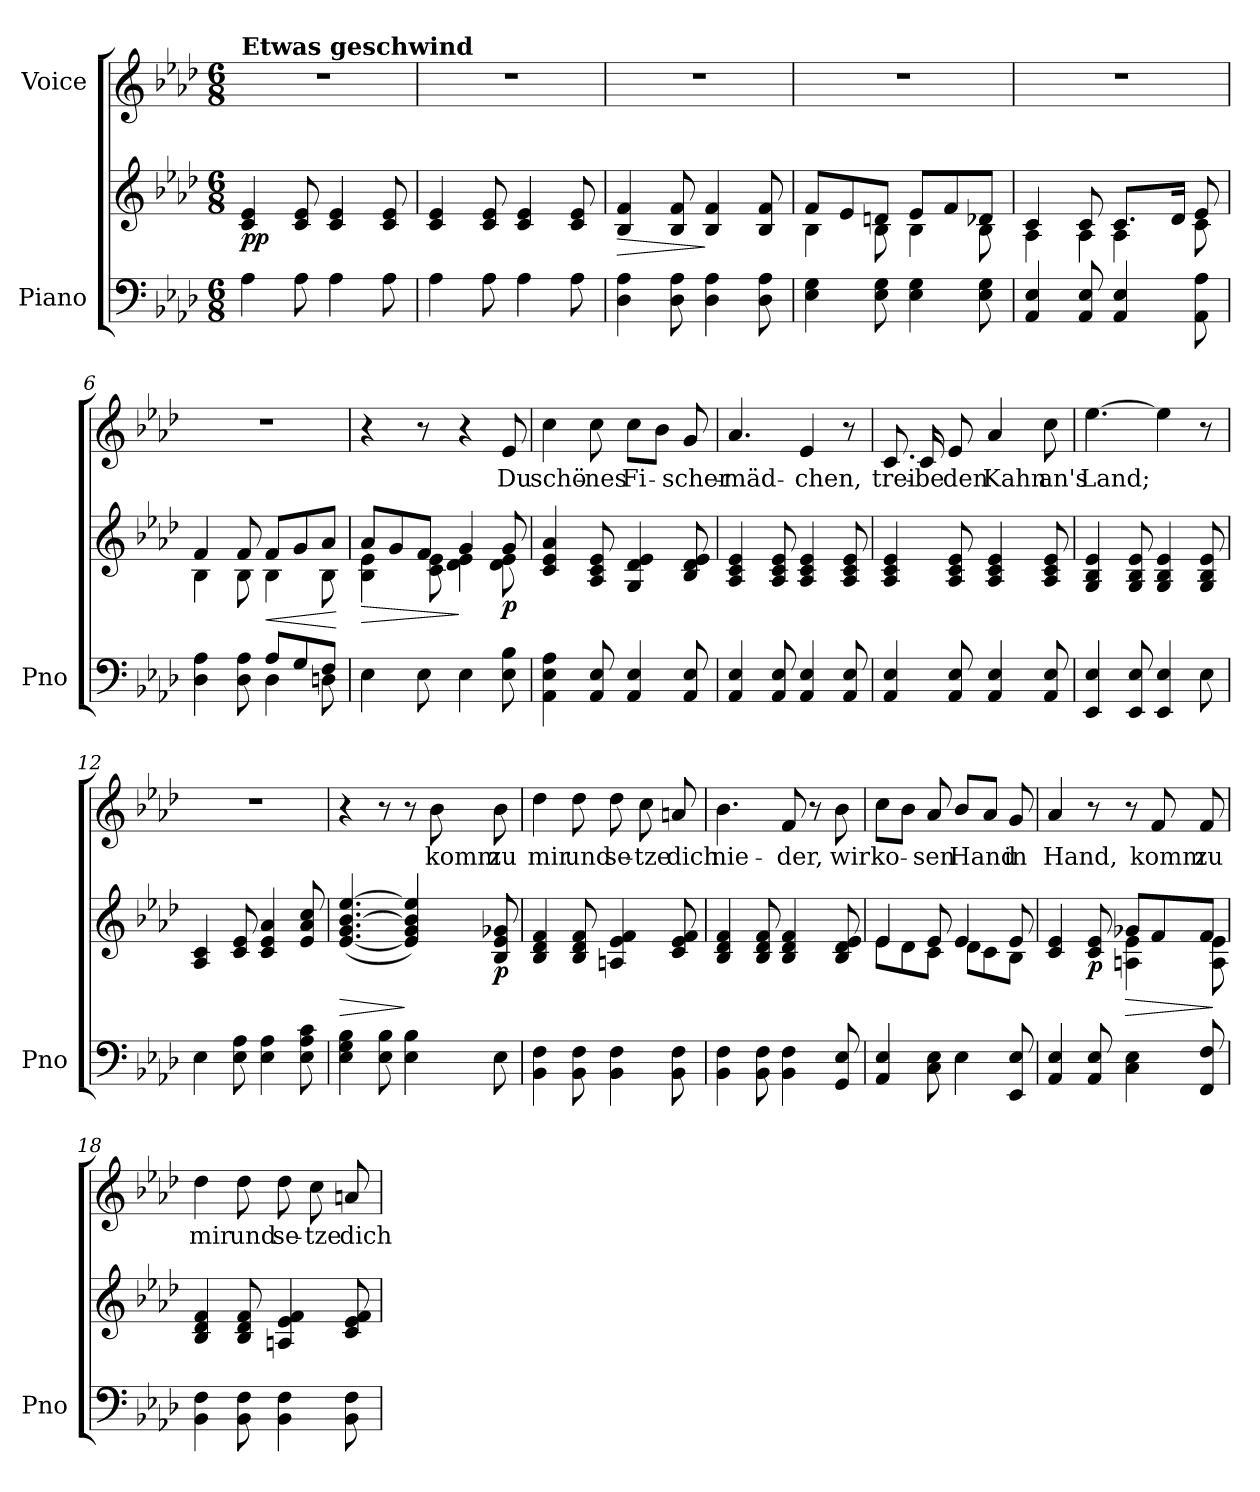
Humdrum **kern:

**kern	**kern	**dynam	**kern	**text
*part2	*part2	*part2	*part1	*part1
*staff3	*staff2	*staff2/3	*staff1	*staff1
*I"Piano	*	*	*I"Voice	*
*I'Pno	*	*	*	*
*clefF4	*clefG2	*	*clefG2	*
*k[b-e-a-d-]	*k[b-e-a-d-]	*	*k[b-e-a-d-]	*
*M6/8	*M6/8	*	*M6/8	*
=1	=1	=1	=1	=1
!	!	!	!LO:TX:a:B:t=Etwas geschwind	!
!	!	!LO:DY:b	!	!
4A-\	4c/ 4e-/	pp	2.r	.
8A-\	8c/ 8e-/	.	.	.
4A-\	4c/ 4e-/	.	.	.
8A-\	8c/ 8e-/	.	.	.
=2	=2	=2	=2	=2
4A-\	4c/ 4e-/	.	2.r	.
8A-\	8c/ 8e-/	.	.	.
4A-\	4c/ 4e-/	.	.	.
8A-\	8c/ 8e-/	.	.	.
=3	=3	=3	=3	=3
!	!	!LO:HP:b	!	!
4D-\ 4A-\	4B-/ 4f/	>	2.r	.
8D-\ 8A-\	8B-/ 8f/	.	.	.
4D-\ 4A-\	4B-/ 4f/	]	.	.
8D-\ 8A-\	8B-/ 8f/	.	.	.
=4	=4	=4	=4	=4
*	*^	*	*	*
4E-\ 4G\	8f/L	4B-\	.	2.r	.
.	8e-/	.	.	.	.
8E-\ 8G\	8dn/J	8B-\	.	.	.
4E-\ 4G\	8e-/L	4B-\	.	.	.
.	8f/	.	.	.	.
8E-\ 8G\	8d-X/J	8B-\	.	.	.
=5	=5	=5	=5	=5	=5
*	*	*^	*	*	*
4AA-/ 4E-/	4c/	4.ryy	4A-\	.	2.r	.
8AA-/ 8E-/	8c/	.	4A-\	.	.	.
4AA-/ 4E-/	8.c/L	4A-\	.	.	.	.
.	.	.	4ryy	.	.	.
.	16d-/Jk	.	.	.	.	.
8AA-\ 8A-\	8e-/	8c\	.	.	.	.
*	*	*v	*v	*	*	*
!!LO:LB:g=z
=6	=6	=6	=6	=6	=6
*^	*	*	*	*	*
4.rAyy	4D-\ 4A-\	4f/	4B-\	.	2.r	.
.	8D-\ 8A-\	8f/	8B-\	.	.	.
!	!	!	!	!LO:HP:b	!	!
8A-/L	4D-\	8f/L	4B-\	<	.	.
8G/	.	8g/	.	.	.	.
8F/J	8Dn\	8a-/J	8B-\	.	.	.
*v	*v	*	*	*	*	*
*	*v	*v	*	*	*
.	.	[	.	.
=7	=7	=7	=7	=7
!	!	!LO:HP:b	!	!
*	*^	*	*	*
4E-\	8a-/L	4B-\ 4e-\	>	4r	.
.	8g/	.	.	.	.
8E-\	8f/J	8c\ 8e-\	.	8r	.
4E-\	4g/	4d-\ 4e-\	]	4r	.
!	!	!	!LO:DY:b	!	!LO:LY:b
8E-\ 8B-\	8g/	8d-\ 8e-\	p	8e-/	Du
=8	=8	=8	=8	=8	=8
!	!	!	!	!	!LO:LY:b
*	*v	*v	*	*	*
4AA-\ 4E-\ 4A-\	4c/ 4e-/ 4a-/	.	4cc\	schö-
!	!	!	!	!LO:LY:b
8AA-/ 8E-/	8A-/ 8c/ 8e-/	.	8cc\	-nes
!	!	!	!	!LO:LY:b
4AA-/ 4E-/	4G/ 4d-/ 4e-/	.	8cc\L	Fi-
.	.	.	8b-\J	.
!	!	!	!	!LO:LY:b
8AA-/ 8E-/	8B-/ 8d-/ 8e-/	.	8g/	-scher-
=9	=9	=9	=9	=9
!	!	!	!	!LO:LY:b
4AA-/ 4E-/	4A-/ 4c/ 4e-/	.	4.a-/	-mäd-
8AA-/ 8E-/	8A-/ 8c/ 8e-/	.	.	.
!	!	!	!	!LO:LY:b
4AA-/ 4E-/	4A-/ 4c/ 4e-/	.	4e-/	-chen,
8AA-/ 8E-/	8A-/ 8c/ 8e-/	.	8r	.
=10	=10	=10	=10	=10
!	!	!	!	!LO:LY:b
4AA-/ 4E-/	4A-/ 4c/ 4e-/	.	8.c/	trei-
!	!	!	!	!LO:LY:b
.	.	.	16c/	-be
!	!	!	!	!LO:LY:b
8AA-/ 8E-/	8A-/ 8c/ 8e-/	.	8e-/	den
!	!	!	!	!LO:LY:b
4AA-/ 4E-/	4A-/ 4c/ 4e-/	.	4a-/	Kahn
!	!	!	!	!LO:LY:b
8AA-/ 8E-/	8A-/ 8c/ 8e-/	.	8cc\	an's
!!LO:LB:g=z
=11	=11	=11	=11	=11
!	!	!	!	!LO:LY:b
4EE-/ 4E-/	4G/ 4B-/ 4e-/	.	[4.ee-\	Land;
8EE-/ 8E-/	8G/ 8B-/ 8e-/	.	.	.
4EE-/ 4E-/	4G/ 4B-/ 4e-/	.	4ee-\]	.
8E-\	8G/ 8B-/ 8e-/	.	8r	.
=12	=12	=12	=12	=12
4E-\	4A-/ 4c/	.	2.r	.
8E-\ 8A-\	8c/ 8e-/	.	.	.
4E-\ 4A-\	4c/ 4e-/ 4a-/	.	.	.
8E-\ 8A-\ 8c\	8e-/ 8a-/ 8cc/	.	.	.
=13	=13	=13	=13	=13
!	!	!LO:HP:b	!	!
4E-\ 4G\ 4B-\	([4.e-/ 4.g/ [4.b-/ [4.ee-/	>	4r	.
8E-\ 8B-\	.	.	8r	.
4E-\ 4B-\	4e-/] 4g/ 4b-/] 4ee-/])	]	8r	.
!	!	!	!	!LO:LY:b
.	.	.	8b-\	komm
!	!	!LO:DY:b	!	!LO:LY:b
8E-\	8B-/ 8e-/ 8g-X/	p	8b-\	zu
=14	=14	=14	=14	=14
!	!	!	!	!LO:LY:b
4BB-\ 4F\	4B-/ 4d-/ 4f/	.	4dd-\	mir
!	!	!	!	!LO:LY:b
8BB-\ 8F\	8B-/ 8d-/ 8f/	.	8dd-\	und
!	!	!	!	!LO:LY:b
4BB-\ 4F\	4An/ 4e-/ 4f/	.	8dd-\	se-
!	!	!	!	!LO:LY:b
.	.	.	8cc\	-tze
!	!	!	!	!LO:LY:b
8BB-\ 8F\	8c/ 8e-/ 8f/	.	8an/	dich
=15	=15	=15	=15	=15
!	!	!	!	!LO:LY:b
4BB-\ 4F\	4B-/ 4d-/ 4f/	.	4.b-\	nie-
8BB-\ 8F\	8B-/ 8d-/ 8f/	.	.	.
!	!	!	!	!LO:LY:b
4BB-\ 4F\	4B-/ 4d-/ 4f/	.	8f/	-der,
.	.	.	8r	.
!	!	!	!	!LO:LY:b
8GG/ 8E-/	8B-/ 8d-/ 8e-/	.	8b-\	wir
=16	=16	=16	=16	=16
*	*^	*	*	*
!	!	!	!	!	!LO:LY:b
4AA-/ 4E-/	4e-/	8e-\L	.	8cc\L	ko-
.	.	8d-\	.	8b-\J	.
!	!	!	!	!	!LO:LY:b
8C\ 8E-\	8e-/	8c\J	.	8a-/	-sen
!	!	!	!	!	!LO:LY:b
4E-\	4e-/	8d-\L	.	8b-/L	Hand
.	.	8c\	.	8a-/J	.
!	!	!	!	!	!LO:LY:b
8EE-/ 8E-/	8e-/	8B-\J	.	8g/	in
!!LO:LB:g=z
=17	=17	=17	=17	=17	=17
!	!	!	!	!	!LO:LY:b
4AA-/ 4E-/	4c/ 4e-/	4.ryy	.	4a-/	Hand,
!	!	!	!LO:DY:b	!	!
8AA-/ 8E-/	8c/ 8e-/	.	p	8r	.
!	!	!	!LO:HP:b	!	!
4C\ 4E-\	8g-X/L	4An\ 4e-\	>	8r	.
!	!	!	!	!	!LO:LY:b
.	8f/	.	.	8f/	komm
!	!	!	!	!	!LO:LY:b
8FF/ 8F/	8f/J	8A\ 8e-\	.	8f/	zu
*	*v	*v	*	*	*
.	.	]	.	.
=18	=18	=18	=18	=18
!	!	!	!	!LO:LY:b
4BB-\ 4F\	4B-/ 4d-/ 4f/	.	4dd-\	mir
!	!	!	!	!LO:LY:b
8BB-\ 8F\	8B-/ 8d-/ 8f/	.	8dd-\	und
!	!	!	!	!LO:LY:b
4BB-\ 4F\	4An/ 4e-/ 4f/	.	8dd-\	se-
!	!	!	!	!LO:LY:b
.	.	.	8cc\	-tze
!	!	!	!	!LO:LY:b
8BB-\ 8F\	8c/ 8e-/ 8f/	.	8an/	dich
=	=	=	=	=
*-	*-	*-	*-	*-
